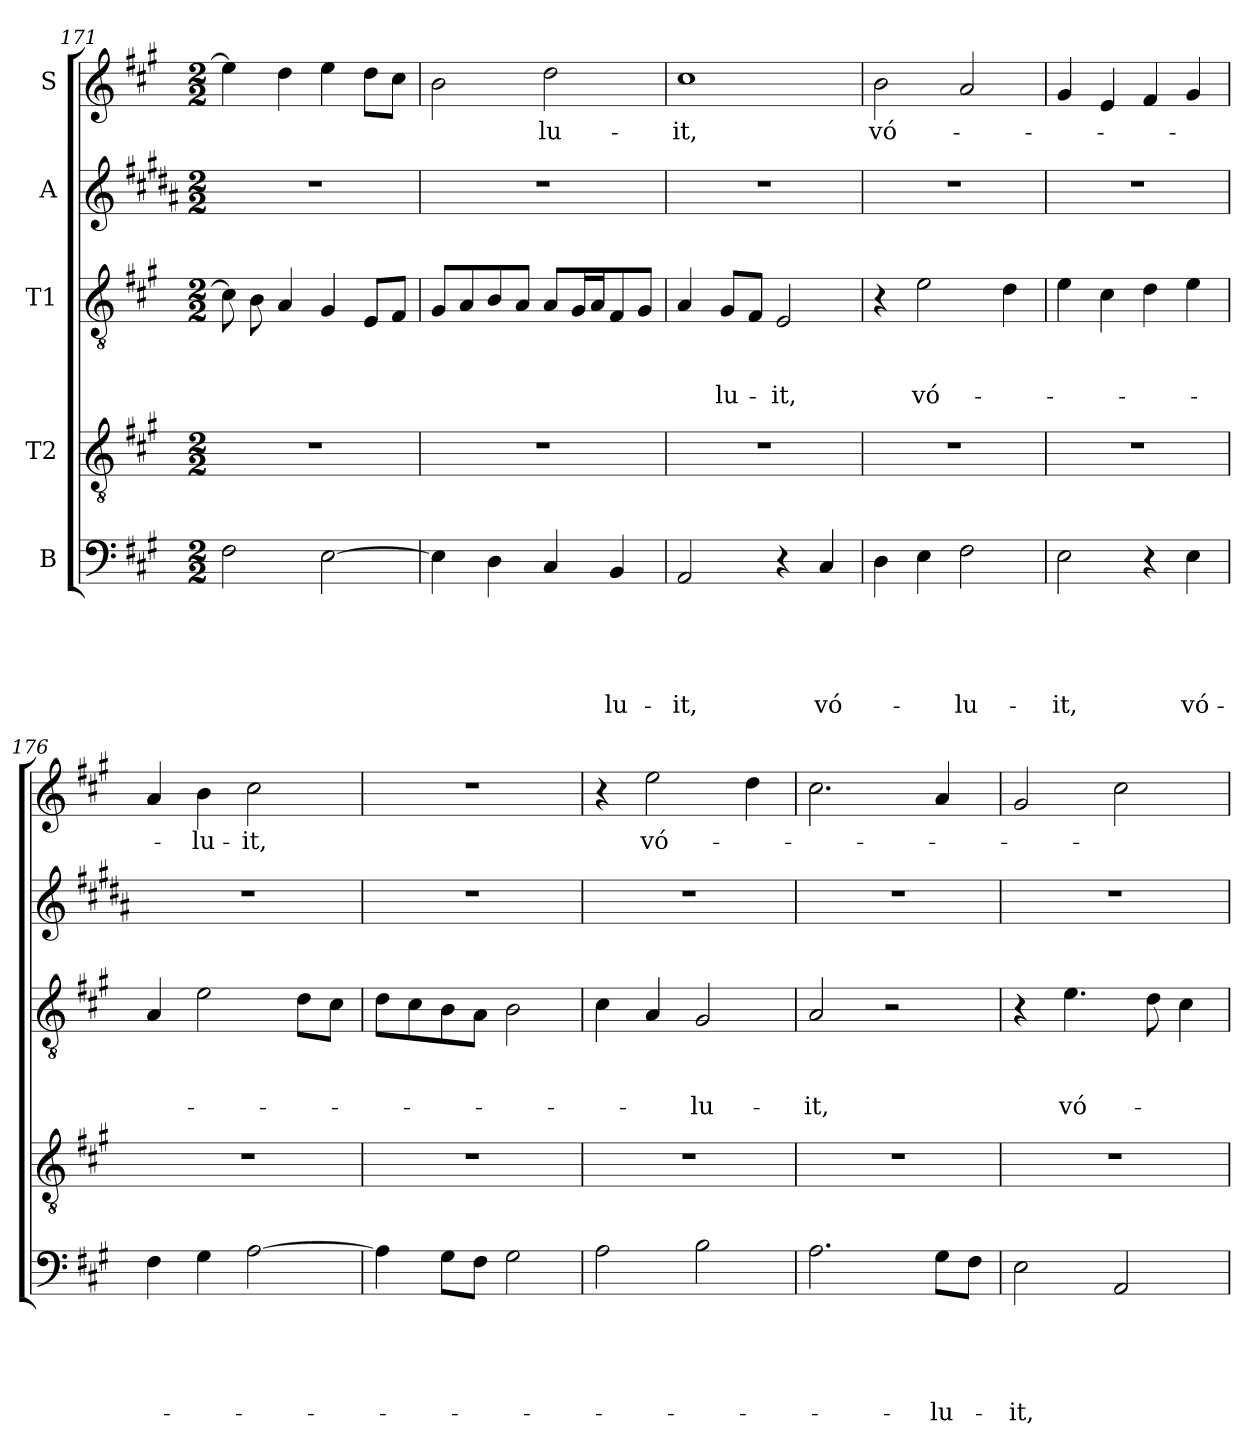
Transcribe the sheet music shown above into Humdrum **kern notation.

**kern	**text	**text	**text	**text	**text	**kern	**kern	**text	**text	**text	**kern	**kern	**text
*part5	*part5	*part5	*part5	*part5	*part5	*part4	*part3	*part3	*part3	*part3	*part2	*part1	*part1
*staff5	*staff5	*staff5	*staff5	*staff5	*staff5	*staff4	*staff3	*staff3	*staff3	*staff3	*staff2	*staff1	*staff1
*I"B	*	*	*	*	*	*I"T2	*I"T1	*	*	*	*I"A	*I"S	*
*clefF4	*	*	*	*	*	*clefGv2	*clefGv2	*	*	*	*clefG2	*clefG2	*
*	*	*	*	*	*	*ITrd8c14	*	*	*	*	*ITrd1c2	*	*
*k[f#c#g#]	*	*	*	*	*	*k[f#c#g#]	*k[f#c#g#]	*	*	*	*k[f#c#g#]	*k[f#c#g#]	*
*A:	*	*	*	*	*	*A:	*A:	*	*	*	*A:	*A:	*
*M2/2	*	*	*	*	*	*M2/2	*M2/2	*	*	*	*M2/2	*M2/2	*
=171	=171	=171	=171	=171	=171	=171	=171	=171	=171	=171	=171	=171	=171
2F#\	.	.	.	.	.	1r	8c#\]	.	.	.	1r	4ee\]	.
.	.	.	.	.	.	.	8B\	.	.	.	.	.	.
.	.	.	.	.	.	.	4A/	.	.	.	.	4dd\	.
[2E\	.	.	.	.	.	.	4G#/	.	.	.	.	4ee\	.
.	.	.	.	.	.	.	8E/L	.	.	.	.	8dd\L	.
.	.	.	.	.	.	.	8F#/J	.	.	.	.	8cc#\J	.
=172	=172	=172	=172	=172	=172	=172	=172	=172	=172	=172	=172	=172	=172
4E\]	.	.	.	.	.	1r	8G#/L	.	.	.	1r	2b\	.
.	.	.	.	.	.	.	8A/	.	.	.	.	.	.
4D\	.	.	.	.	.	.	8B/	.	.	.	.	.	.
.	.	.	.	.	.	.	8A/J	.	.	.	.	.	.
!	!	!	!	!	!	!	!	!	!	!	!	!	!LO:LY:b
4C#/	.	.	.	.	.	.	8A/L	.	.	.	.	2dd\	-lu-
.	.	.	.	.	.	.	16G#/L	.	.	.	.	.	.
.	.	.	.	.	.	.	16A/J	.	.	.	.	.	.
!	!	!	!	!	!LO:LY:b	!	!	!	!	!	!	!	!
4BB/	.	.	.	.	-lu-	.	8F#/	.	.	.	.	.	.
.	.	.	.	.	.	.	8G#/J	.	.	.	.	.	.
=173	=173	=173	=173	=173	=173	=173	=173	=173	=173	=173	=173	=173	=173
!	!	!	!	!	!LO:LY:b	!	!	!	!	!	!	!	!LO:LY:b
2AA/	.	.	.	.	-it,	1r	4A/	.	.	.	1r	1cc#	-it,
!	!	!	!	!	!	!	!	!	!	!LO:LY:b	!	!	!
.	.	.	.	.	.	.	8G#/L	.	.	-lu-	.	.	.
.	.	.	.	.	.	.	8F#/J	.	.	.	.	.	.
!	!	!	!	!	!	!	!	!	!	!LO:LY:b	!	!	!
4r	.	.	.	.	.	.	2E/	.	.	-it,	.	.	.
!	!	!	!	!	!LO:LY:b	!	!	!	!	!	!	!	!
4C#/	.	.	.	.	vó-	.	.	.	.	.	.	.	.
=174	=174	=174	=174	=174	=174	=174	=174	=174	=174	=174	=174	=174	=174
!	!	!	!	!	!	!	!	!	!	!	!	!	!LO:LY:b
4D\	.	.	.	.	.	1r	4r	.	.	.	1r	2b\	vó-
!	!	!	!	!	!	!	!	!	!	!LO:LY:b	!	!	!
4E\	.	.	.	.	.	.	2e\	.	.	vó-	.	.	.
!	!	!	!	!	!LO:LY:b	!	!	!	!	!	!	!	!
2F#\	.	.	.	.	-lu-	.	.	.	.	.	.	2a/	.
.	.	.	.	.	.	.	4d\	.	.	.	.	.	.
!!LO:LB:g=z
=175	=175	=175	=175	=175	=175	=175	=175	=175	=175	=175	=175	=175	=175
!	!	!	!	!	!LO:LY:b	!	!	!	!	!	!	!	!
2E\	.	.	.	.	-it,	1r	4e\	.	.	.	1r	4g#/	.
.	.	.	.	.	.	.	4c#\	.	.	.	.	4e/	.
4r	.	.	.	.	.	.	4d\	.	.	.	.	4f#/	.
!	!	!	!	!	!LO:LY:b	!	!	!	!	!	!	!	!
4E\	.	.	.	.	vó-	.	4e\	.	.	.	.	4g#/	.
=176	=176	=176	=176	=176	=176	=176	=176	=176	=176	=176	=176	=176	=176
4F#\	.	.	.	.	.	1r	4A/	.	.	.	1r	4a/	.
!	!	!	!	!	!	!	!	!	!	!	!	!	!LO:LY:b
4G#\	.	.	.	.	.	.	2e\	.	.	.	.	4b\	-lu-
!	!	!	!	!	!	!	!	!	!	!	!	!	!LO:LY:b
[2A\	.	.	.	.	.	.	.	.	.	.	.	2cc#\	-it,
.	.	.	.	.	.	.	8d\L	.	.	.	.	.	.
.	.	.	.	.	.	.	8c#\J	.	.	.	.	.	.
=177	=177	=177	=177	=177	=177	=177	=177	=177	=177	=177	=177	=177	=177
4A\]	.	.	.	.	.	1r	8d\L	.	.	.	1r	1r	.
.	.	.	.	.	.	.	8c#\	.	.	.	.	.	.
8G#\L	.	.	.	.	.	.	8B\	.	.	.	.	.	.
8F#\J	.	.	.	.	.	.	8A\J	.	.	.	.	.	.
2G#\	.	.	.	.	.	.	2B\	.	.	.	.	.	.
=178	=178	=178	=178	=178	=178	=178	=178	=178	=178	=178	=178	=178	=178
2A\	.	.	.	.	.	1r	4c#\	.	.	.	1r	4r	.
!	!	!	!	!	!	!	!	!	!	!	!	!	!LO:LY:b
.	.	.	.	.	.	.	4A/	.	.	.	.	2ee\	vó-
!	!	!	!	!	!	!	!	!	!	!LO:LY:b	!	!	!
2B\	.	.	.	.	.	.	2G#/	.	.	-lu-	.	.	.
.	.	.	.	.	.	.	.	.	.	.	.	4dd\	.
=179	=179	=179	=179	=179	=179	=179	=179	=179	=179	=179	=179	=179	=179
!	!	!	!	!	!	!	!	!	!	!LO:LY:b	!	!	!
2.A\	.	.	.	.	.	1r	2A/	.	.	-it,	1r	2.cc#\	.
.	.	.	.	.	.	.	2r	.	.	.	.	.	.
!	!	!	!	!	!LO:LY:b	!	!	!	!	!	!	!	!
8G#\L	.	.	.	.	-lu-	.	.	.	.	.	.	4a/	.
8F#\J	.	.	.	.	.	.	.	.	.	.	.	.	.
=180	=180	=180	=180	=180	=180	=180	=180	=180	=180	=180	=180	=180	=180
!	!	!	!	!	!LO:LY:b	!	!	!	!	!	!	!	!
2E\	.	.	.	.	-it,	1r	4r	.	.	.	1r	2g#/	.
!	!	!	!	!	!	!	!	!	!	!LO:LY:b	!	!	!
.	.	.	.	.	.	.	4.e\	.	.	vó-	.	.	.
2AA/	.	.	.	.	.	.	.	.	.	.	.	2cc#\	.
.	.	.	.	.	.	.	8d\	.	.	.	.	.	.
.	.	.	.	.	.	.	4c#\	.	.	.	.	.	.
=	=	=	=	=	=	=	=	=	=	=	=	=	=
*-	*-	*-	*-	*-	*-	*-	*-	*-	*-	*-	*-	*-	*-
